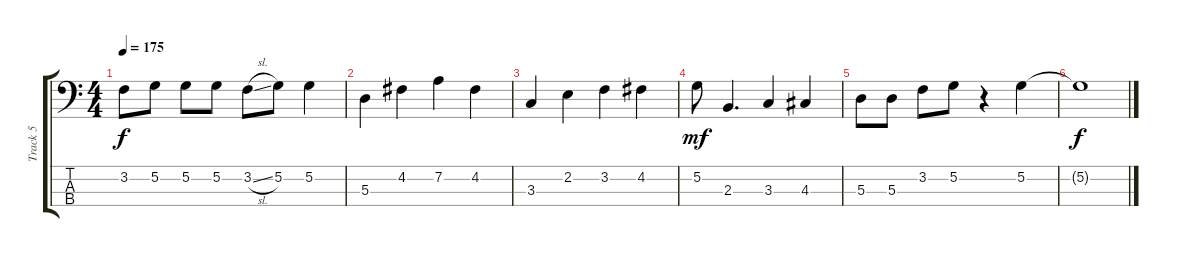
\track ("Track 5" "Track 5") {instrument electricbassfinger}
\staff {score tabs}
\tuning (G2 D2 A1 E1) {hide}
\ts (4 4)
\tempo 175
\clef f4
\ks c
3.2.8{dy f} 5.2.8 5.2.8 5.2.8 3.2{sl}.8 5.2.8 5.2.4 |
5.3.4 4.2.4 7.2.4 4.2.4 |
3.3.4 2.2.4 3.2.4 4.2.4 |
5.2.8{dy mf} 2.3.4{d} 3.3.4 4.3.4 |
5.3.8 5.3.8 3.2.8 5.2.8 r.4 5.2.4 |
5.2{t}.1{dy f}
